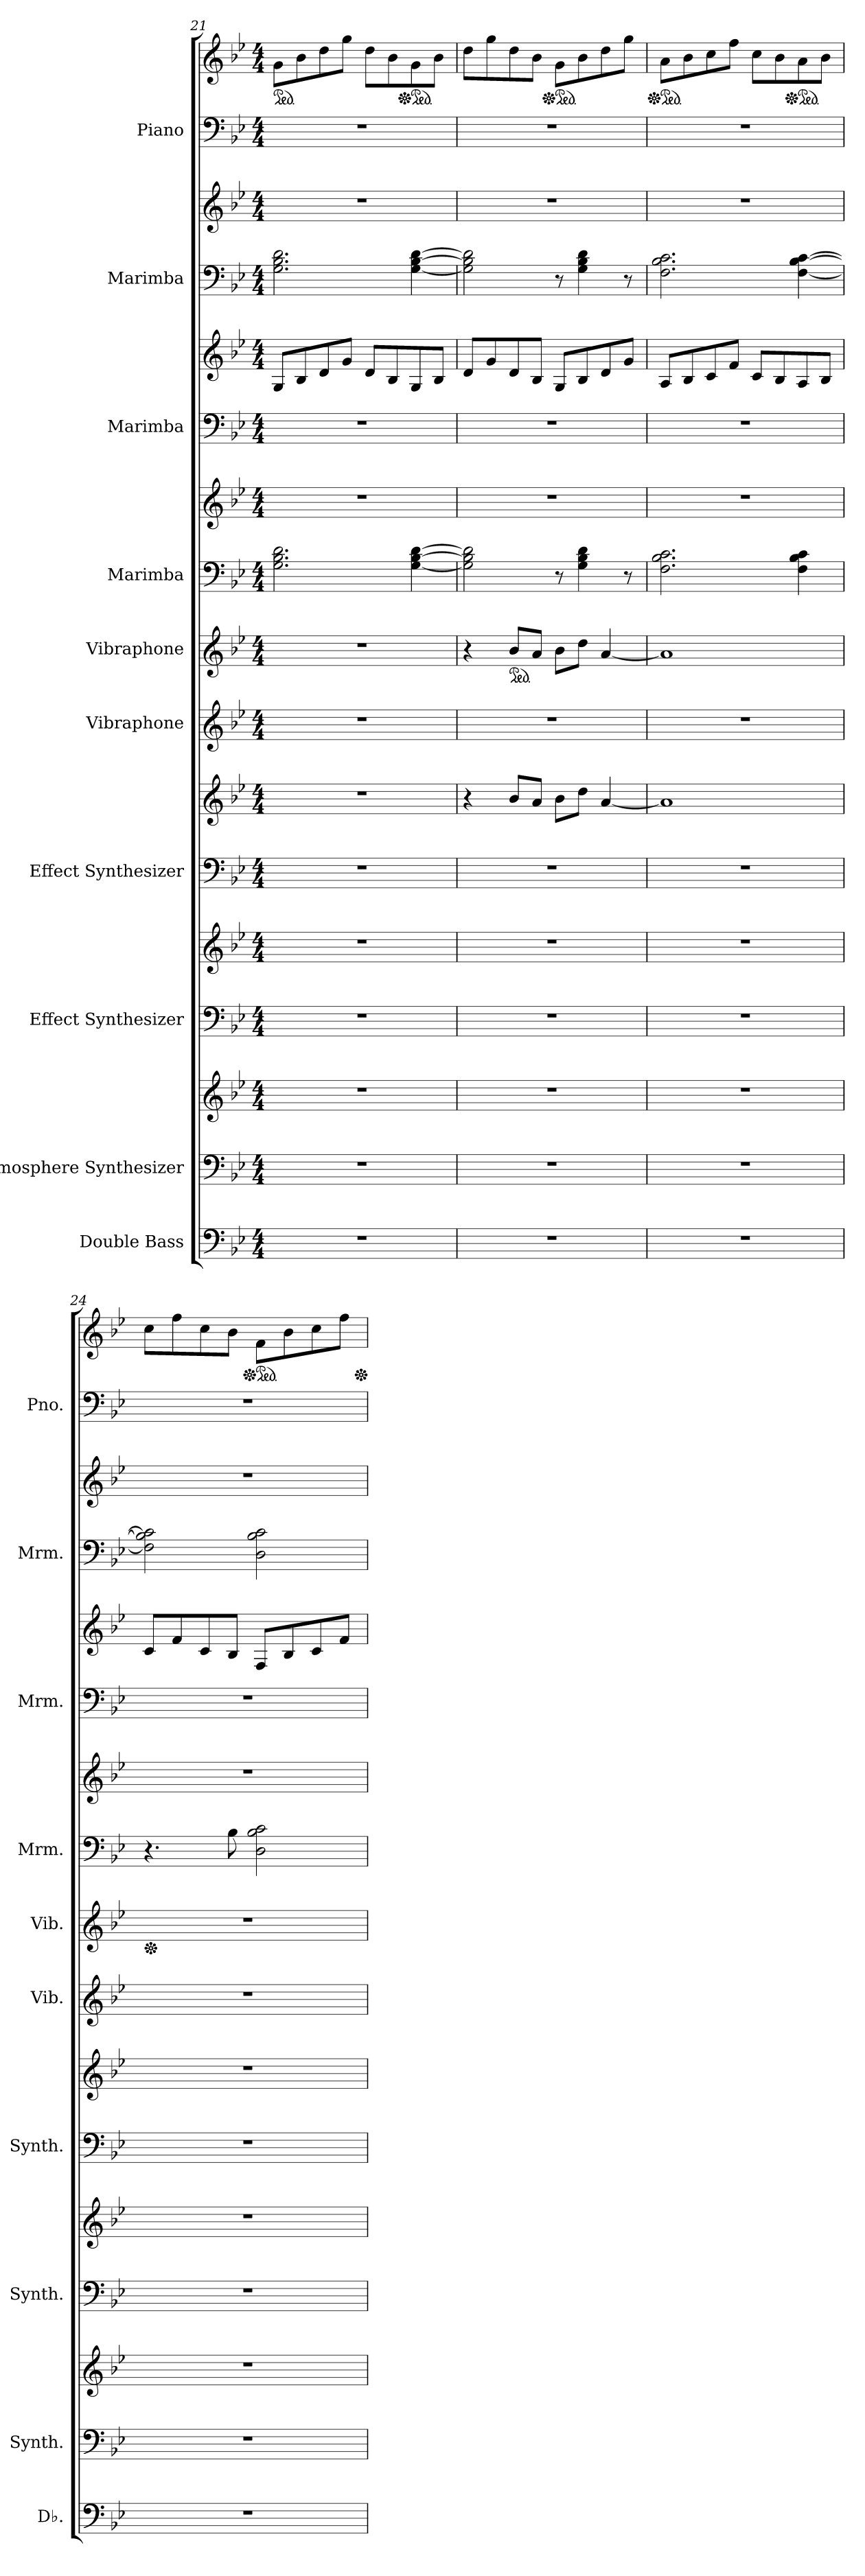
**kern	**kern	**kern	**kern	**kern	**kern	**kern	**kern	**kern	**kern	**kern	**kern	**kern	**kern	**kern	**kern	**kern
*part10	*part9	*part9	*part8	*part8	*part7	*part7	*part6	*part5	*part4	*part4	*part3	*part3	*part2	*part2	*part1	*part1
*staff17	*staff16	*staff15	*staff14	*staff13	*staff12	*staff11	*staff10	*staff9	*staff8	*staff7	*staff6	*staff5	*staff4	*staff3	*staff2	*staff1
*I"Double Bass	*I"Atmosphere Synthesizer	*	*I"Effect Synthesizer	*	*I"Effect Synthesizer	*	*I"Vibraphone	*I"Vibraphone	*I"Marimba	*	*I"Marimba	*	*I"Marimba	*	*I"Piano	*
*I'Db.	*I'Synth.	*	*I'Synth.	*	*I'Synth.	*	*I'Vib.	*I'Vib.	*I'Mrm.	*	*I'Mrm.	*	*I'Mrm.	*	*I'Pno.	*
*clefF4	*clefF4	*clefG2	*clefF4	*clefG2	*clefF4	*clefG2	*clefG2	*clefG2	*clefF4	*clefG2	*clefF4	*clefG2	*clefF4	*clefG2	*clefF4	*clefG2
*ITrd7c12	*	*	*	*	*	*	*	*	*	*	*	*	*	*	*	*
*k[b-e-]	*k[b-e-]	*k[b-e-]	*k[b-e-]	*k[b-e-]	*k[b-e-]	*k[b-e-]	*k[b-e-]	*k[b-e-]	*k[b-e-]	*k[b-e-]	*k[b-e-]	*k[b-e-]	*k[b-e-]	*k[b-e-]	*k[b-e-]	*k[b-e-]
*M4/4	*M4/4	*M4/4	*M4/4	*M4/4	*M4/4	*M4/4	*M4/4	*M4/4	*M4/4	*M4/4	*M4/4	*M4/4	*M4/4	*M4/4	*M4/4	*M4/4
*	*	*	*	*	*	*	*	*	*	*	*	*	*	*	*	*ped
=21	=21	=21	=21	=21	=21	=21	=21	=21	=21	=21	=21	=21	=21	=21	=21	=21
1r	1r	1r	1r	1r	1r	1r	1r	1r	2.G\ 2.B-\ 2.d\	1r	1r	8G/L	2.G\ 2.B-\ 2.d\	1r	1r	8g\L
.	.	.	.	.	.	.	.	.	.	.	.	8B-/	.	.	.	8b-\
.	.	.	.	.	.	.	.	.	.	.	.	8d/	.	.	.	8dd\
.	.	.	.	.	.	.	.	.	.	.	.	8g/J	.	.	.	8gg\J
.	.	.	.	.	.	.	.	.	.	.	.	8d/L	.	.	.	8dd\L
.	.	.	.	.	.	.	.	.	.	.	.	8B-/	.	.	.	8b-\
*	*	*	*	*	*	*	*	*	*	*	*	*	*	*	*	*Xped
*	*	*	*	*	*	*	*	*	*	*	*	*	*	*	*	*ped
.	.	.	.	.	.	.	.	.	[4G\ [4B-\ [4d\	.	.	8G/	[4G\ [4B-\ [4d\	.	.	8g\
.	.	.	.	.	.	.	.	.	.	.	.	8B-/J	.	.	.	8b-\J
!!LO:PB:g=z
=22	=22	=22	=22	=22	=22	=22	=22	=22	=22	=22	=22	=22	=22	=22	=22	=22
1r	1r	1r	1r	1r	1r	4r	1r	4r	2G\] 2B-\] 2d\]	1r	1r	8d/L	2G\] 2B-\] 2d\]	1r	1r	8dd\L
.	.	.	.	.	.	.	.	.	.	.	.	8g/	.	.	.	8gg\
*	*	*	*	*	*	*	*	*ped	*	*	*	*	*	*	*	*
.	.	.	.	.	.	8b-/L	.	8b-/L	.	.	.	8d/	.	.	.	8dd\
.	.	.	.	.	.	8a/J	.	8a/J	.	.	.	8B-/J	.	.	.	8b-\J
*	*	*	*	*	*	*	*	*	*	*	*	*	*	*	*	*Xped
*	*	*	*	*	*	*	*	*	*	*	*	*	*	*	*	*ped
.	.	.	.	.	.	8b-\L	.	8b-\L	8r	.	.	8G/L	8r	.	.	8g\L
.	.	.	.	.	.	8dd\J	.	8dd\J	4G\ 4B-\ 4d\	.	.	8B-/	4G\ 4B-\ 4d\	.	.	8b-\
.	.	.	.	.	.	[4a/	.	[4a/	.	.	.	8d/	.	.	.	8dd\
.	.	.	.	.	.	.	.	.	8r	.	.	8g/J	8r	.	.	8gg\J
=23	=23	=23	=23	=23	=23	=23	=23	=23	=23	=23	=23	=23	=23	=23	=23	=23
*	*	*	*	*	*	*	*	*	*	*	*	*	*	*	*	*Xped
*	*	*	*	*	*	*	*	*	*	*	*	*	*	*	*	*ped
1r	1r	1r	1r	1r	1r	1a]	1r	1a]	2.F\ 2.B-\ 2.c\	1r	1r	8A/L	2.F\ 2.B-\ 2.c\	1r	1r	8a\L
.	.	.	.	.	.	.	.	.	.	.	.	8B-/	.	.	.	8b-\
.	.	.	.	.	.	.	.	.	.	.	.	8c/	.	.	.	8cc\
.	.	.	.	.	.	.	.	.	.	.	.	8f/J	.	.	.	8ff\J
.	.	.	.	.	.	.	.	.	.	.	.	8c/L	.	.	.	8cc\L
.	.	.	.	.	.	.	.	.	.	.	.	8B-/	.	.	.	8b-\
*	*	*	*	*	*	*	*	*	*	*	*	*	*	*	*	*Xped
*	*	*	*	*	*	*	*	*	*	*	*	*	*	*	*	*ped
.	.	.	.	.	.	.	.	.	4F\ 4B-\ 4c\	.	.	8A/	[4F\ [4B-\ [4c\	.	.	8a\
.	.	.	.	.	.	.	.	.	.	.	.	8B-/J	.	.	.	8b-\J
=24	=24	=24	=24	=24	=24	=24	=24	=24	=24	=24	=24	=24	=24	=24	=24	=24
*	*	*	*	*	*	*	*	*Xped	*	*	*	*	*	*	*	*
1r	1r	1r	1r	1r	1r	1r	1r	1r	4.r	1r	1r	8c/L	2F\] 2B-\] 2c\]	1r	1r	8cc\L
.	.	.	.	.	.	.	.	.	.	.	.	8f/	.	.	.	8ff\
.	.	.	.	.	.	.	.	.	.	.	.	8c/	.	.	.	8cc\
.	.	.	.	.	.	.	.	.	8B-\	.	.	8B-/J	.	.	.	8b-\J
*	*	*	*	*	*	*	*	*	*	*	*	*	*	*	*	*Xped
*	*	*	*	*	*	*	*	*	*	*	*	*	*	*	*	*ped
.	.	.	.	.	.	.	.	.	2D\ 2B-\ 2c\	.	.	8F/L	2D\ 2B-\ 2c\	.	.	8f\L
.	.	.	.	.	.	.	.	.	.	.	.	8B-/	.	.	.	8b-\
.	.	.	.	.	.	.	.	.	.	.	.	8c/	.	.	.	8cc\
.	.	.	.	.	.	.	.	.	.	.	.	8f/J	.	.	.	8ff\J
*	*	*	*	*	*	*	*	*	*	*	*	*	*	*	*	*Xped
=	=	=	=	=	=	=	=	=	=	=	=	=	=	=	=	=
*-	*-	*-	*-	*-	*-	*-	*-	*-	*-	*-	*-	*-	*-	*-	*-	*-
